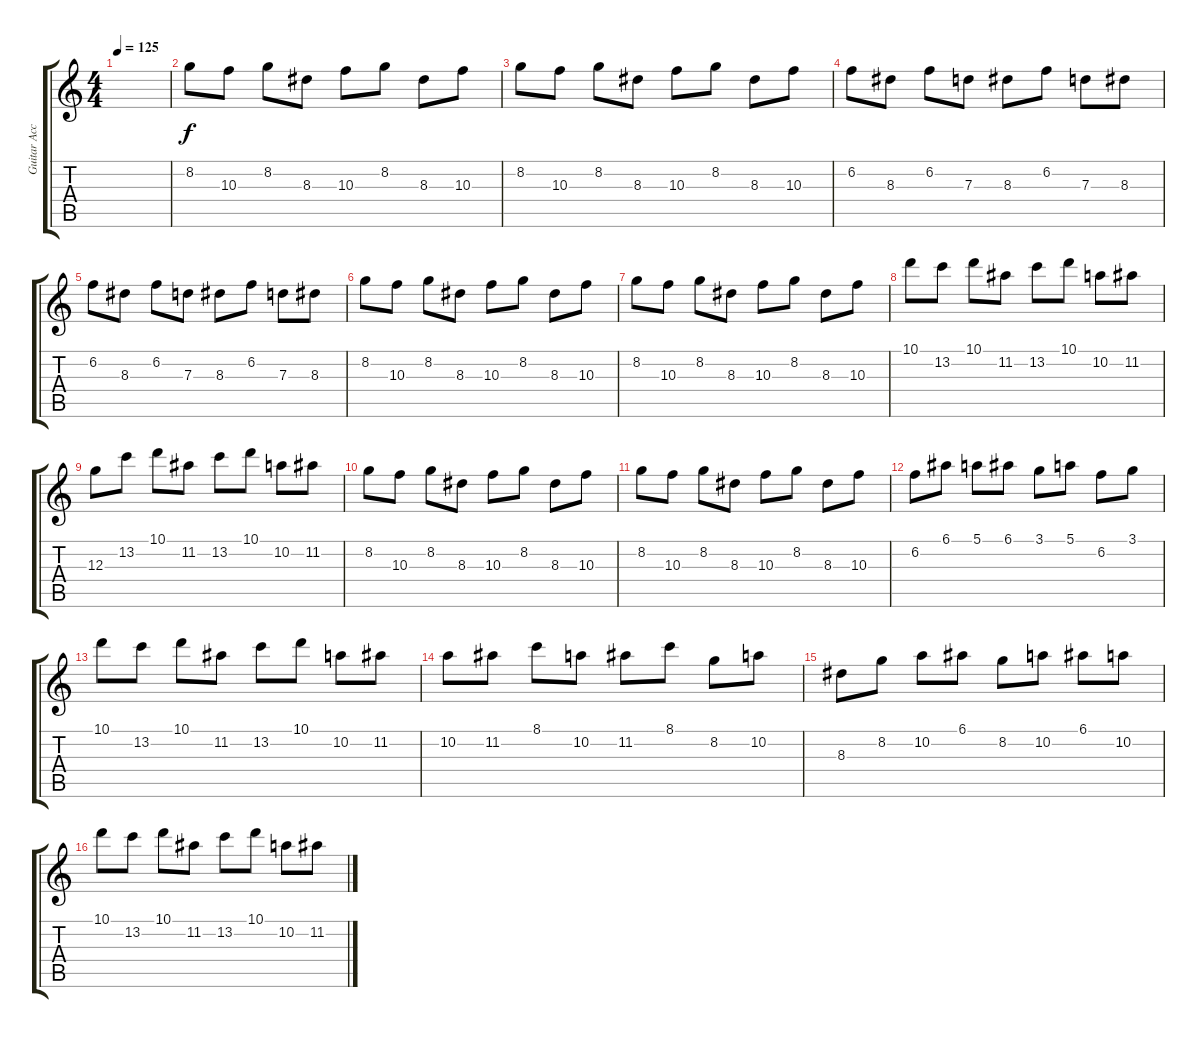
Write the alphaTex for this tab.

\track ("Guitar Accoutic Nylon - Solo" "Guitar Acc") {instrument acousticguitarnylon}
\staff {score tabs}
\tuning (E4 B3 G3 D3 A2 E2) {hide}
\ts (4 4)
\tempo 125
\clef g2
\ks c
|
8.2.8 10.3.8 8.2.8 8.3.8 10.3.8 8.2.8 8.3.8 10.3.8 |
8.2.8 10.3.8 8.2.8 8.3.8 10.3.8 8.2.8 8.3.8 10.3.8 |
6.2.8 8.3.8 6.2.8 7.3.8 8.3.8 6.2.8 7.3.8 8.3.8 |
6.2.8 8.3.8 6.2.8 7.3.8 8.3.8 6.2.8 7.3.8 8.3.8 |
8.2.8 10.3.8 8.2.8 8.3.8 10.3.8 8.2.8 8.3.8 10.3.8 |
8.2.8 10.3.8 8.2.8 8.3.8 10.3.8 8.2.8 8.3.8 10.3.8 |
10.1.8 13.2.8 10.1.8 11.2.8 13.2.8 10.1.8 10.2.8 11.2.8 |
12.3.8 13.2.8 10.1.8 11.2.8 13.2.8 10.1.8 10.2.8 11.2.8 |
8.2.8 10.3.8 8.2.8 8.3.8 10.3.8 8.2.8 8.3.8 10.3.8 |
8.2.8 10.3.8 8.2.8 8.3.8 10.3.8 8.2.8 8.3.8 10.3.8 |
6.2.8 6.1.8 5.1.8 6.1.8 3.1.8 5.1.8 6.2.8 3.1.8 |
10.1.8 13.2.8 10.1.8 11.2.8 13.2.8 10.1.8 10.2.8 11.2.8 |
10.2.8 11.2.8 8.1.8 10.2.8 11.2.8 8.1.8 8.2.8 10.2.8 |
8.3.8 8.2.8 10.2.8 6.1.8 8.2.8 10.2.8 6.1.8 10.2.8 |
10.1.8 13.2.8 10.1.8 11.2.8 13.2.8 10.1.8 10.2.8 11.2.8
